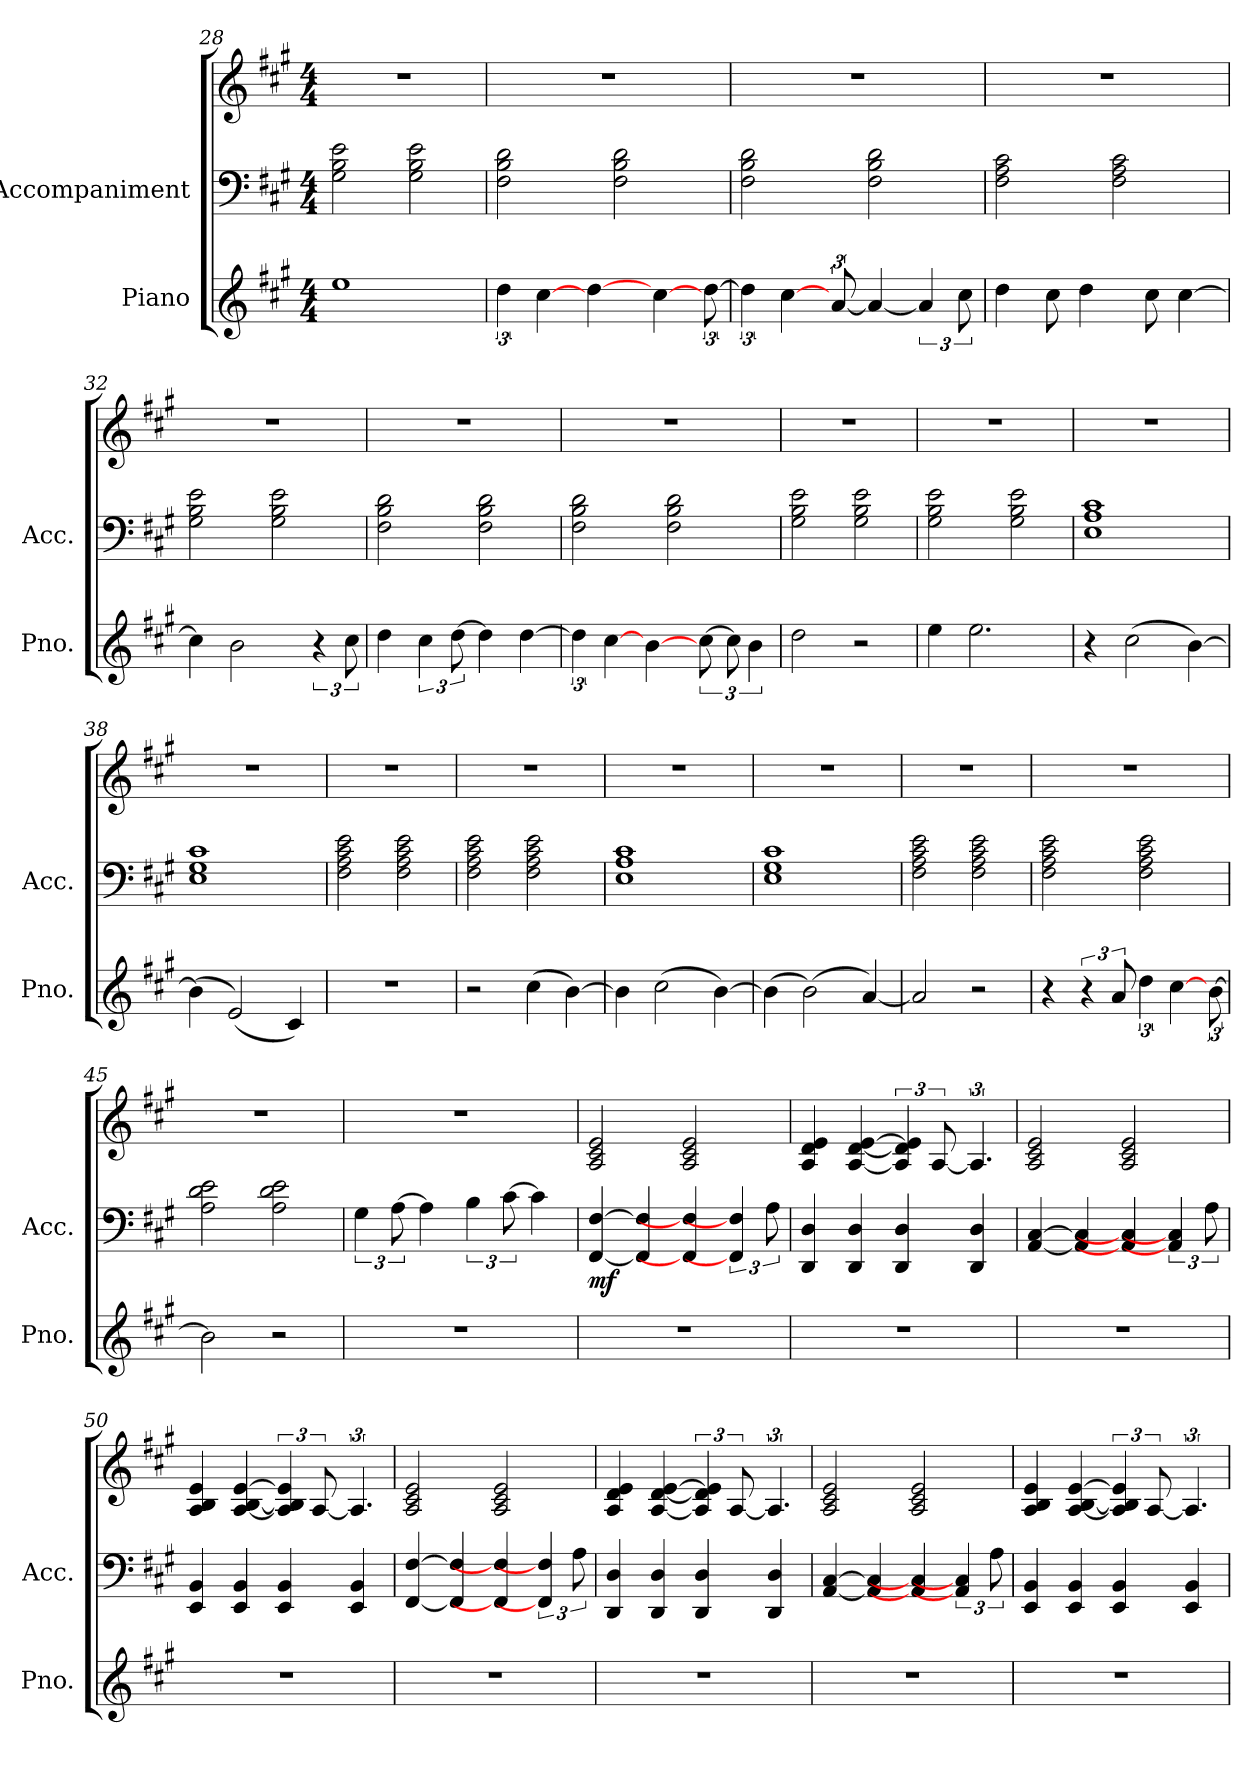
**kern	**kern	**kern	**dynam
*part2	*part1	*part1	*part1
*staff3	*staff2	*staff1	*staff1/2
*I"Piano	*I"Accompaniment	*	*
*I'Pno.	*I'Acc.	*	*
*clefG2	*clefF4	*clefG2	*
*k[f#c#g#]	*k[f#c#g#]	*k[f#c#g#]	*
*M4/4	*M4/4	*M4/4	*
=28	=28	=28	=28
1ee	2G#\ 2B\ 2e\	1r	.
.	2G#\ 2B\ 2e\	.	.
!!LO:LB:g=z
=29	=29	=29	=29
6dd\	2F#\ 2B\ 2d\	1r	.
[4cc#\	.	.	.
[4dd\	.	.	.
.	2F#\ 2B\ 2d\	.	.
[4cc#\	.	.	.
[12dd\	.	.	.
=30	=30	=30	=30
6dd\]	2F#\ 2B\ 2d\	1r	.
[4cc#\	.	.	.
[12a/	.	.	.
4a/_	2F#\ 2B\ 2d\	.	.
6a/]	.	.	.
12cc#\	.	.	.
=31	=31	=31	=31
4dd\	2F#\ 2A\ 2c#\	1r	.
8cc#\	.	.	.
4dd\	.	.	.
.	2F#\ 2A\ 2c#\	.	.
8cc#\	.	.	.
[4cc#\	.	.	.
=32	=32	=32	=32
4cc#\]	2G#\ 2B\ 2e\	1r	.
2b\	.	.	.
.	2G#\ 2B\ 2e\	.	.
6r	.	.	.
12cc#\	.	.	.
=33	=33	=33	=33
4dd\	2F#\ 2B\ 2d\	1r	.
6cc#\	.	.	.
[12dd\	.	.	.
4dd\]	2F#\ 2B\ 2d\	.	.
[4dd\	.	.	.
!!LO:PB:g=z
=34	=34	=34	=34
6dd\]	2F#\ 2B\ 2d\	1r	.
[4cc#\	.	.	.
[4b\	.	.	.
.	2F#\ 2B\ 2d\	.	.
[12cc#\	.	.	.
12cc#\]	.	.	.
6b\	.	.	.
=35	=35	=35	=35
2dd\	2G#\ 2B\ 2e\	1r	.
2r	2G#\ 2B\ 2e\	.	.
=36	=36	=36	=36
4ee\	2G#\ 2B\ 2e\	1r	.
2.ee\	.	.	.
.	2G#\ 2B\ 2e\	.	.
=37	=37	=37	=37
4r	1E 1A 1c#	1r	.
(>2cc#\	.	.	.
[4b\)	.	.	.
=38	=38	=38	=38
(>4b\]	1E 1G# 1c#	1r	.
(<2e/)	.	.	.
4c#/)	.	.	.
=39	=39	=39	=39
1r	2F#\ 2A\ 2c#\ 2e\	1r	.
.	2F#\ 2A\ 2c#\ 2e\	.	.
=40	=40	=40	=40
2r	2F#\ 2A\ 2c#\ 2e\	1r	.
(>4cc#\	2F#\ 2A\ 2c#\ 2e\	.	.
[4b\)	.	.	.
=41	=41	=41	=41
4b\]	1E 1A 1c#	1r	.
(>2cc#\	.	.	.
[4b\)	.	.	.
!!LO:LB:g=z
=42	=42	=42	=42
(>4b\]	1E 1G# 1c#	1r	.
(>2b\)	.	.	.
[4a/)	.	.	.
=43	=43	=43	=43
2a/]	2F#\ 2A\ 2c#\ 2e\	1r	.
2r	2F#\ 2A\ 2c#\ 2e\	.	.
=44	=44	=44	=44
4r	2F#\ 2A\ 2c#\ 2e\	1r	.
6r	.	.	.
12a/	.	.	.
6dd\	2F#\ 2A\ 2c#\ 2e\	.	.
[4cc#\	.	.	.
[12b\	.	.	.
=45	=45	=45	=45
2b\]	2A\ 2d\ 2e\	1r	.
2r	2A\ 2d\ 2e\	.	.
=46	=46	=46	=46
1r	6G#\	1r	.
.	[12A\	.	.
.	4A\]	.	.
.	6B\	.	.
.	[12c#\	.	.
.	4c#\]	.	.
=47	=47	=47	=47
!	!	!	!LO:DY:b=2
1r	[4FF#/ [4F#/	2A/ 2c#/ 2e/	mf
.	4FF#/] 4F#/]	.	.
.	4FF#/] 4F#/]	2A/ 2c#/ 2e/	.
.	6FF#/] 6F#/]	.	.
.	12A\	.	.
!!LO:LB:g=z
=48	=48	=48	=48
1r	4DD/ 4D/	4A/ 4d/ 4e/	.
.	4DD/ 4D/	[4A/ [4d/ [4e/	.
.	4DD/ 4D/	6A/] 6d/] 6e/]	.
.	.	[12A/	.
.	4DD/ 4D/	6.A/]	.
=49	=49	=49	=49
1r	[4AA/ [4C#/	2A/ 2c#/ 2e/	.
.	4AA/] 4C#/]	.	.
.	4AA/] 4C#/]	2A/ 2c#/ 2e/	.
.	6AA/] 6C#/]	.	.
.	12A\	.	.
=50	=50	=50	=50
1r	4EE/ 4BB/	4A/ 4B/ 4e/	.
.	4EE/ 4BB/	[4A/ [4B/ [4e/	.
.	4EE/ 4BB/	6A/] 6B/] 6e/]	.
.	.	[12A/	.
.	4EE/ 4BB/	6.A/]	.
=51	=51	=51	=51
1r	[4FF#/ [4F#/	2A/ 2c#/ 2e/	.
.	4FF#/] 4F#/]	.	.
.	4FF#/] 4F#/]	2A/ 2c#/ 2e/	.
.	6FF#/] 6F#/]	.	.
.	12A\	.	.
!!LO:LB:g=z
=52	=52	=52	=52
1r	4DD/ 4D/	4A/ 4d/ 4e/	.
.	4DD/ 4D/	[4A/ [4d/ [4e/	.
.	4DD/ 4D/	6A/] 6d/] 6e/]	.
.	.	[12A/	.
.	4DD/ 4D/	6.A/]	.
=53	=53	=53	=53
1r	[4AA/ [4C#/	2A/ 2c#/ 2e/	.
.	4AA/] 4C#/]	.	.
.	4AA/] 4C#/]	2A/ 2c#/ 2e/	.
.	6AA/] 6C#/]	.	.
.	12A\	.	.
=54	=54	=54	=54
1r	4EE/ 4BB/	4A/ 4B/ 4e/	.
.	4EE/ 4BB/	[4A/ [4B/ [4e/	.
.	4EE/ 4BB/	6A/] 6B/] 6e/]	.
.	.	[12A/	.
.	4EE/ 4BB/	6.A/]	.
=	=	=	=
*-	*-	*-	*-
